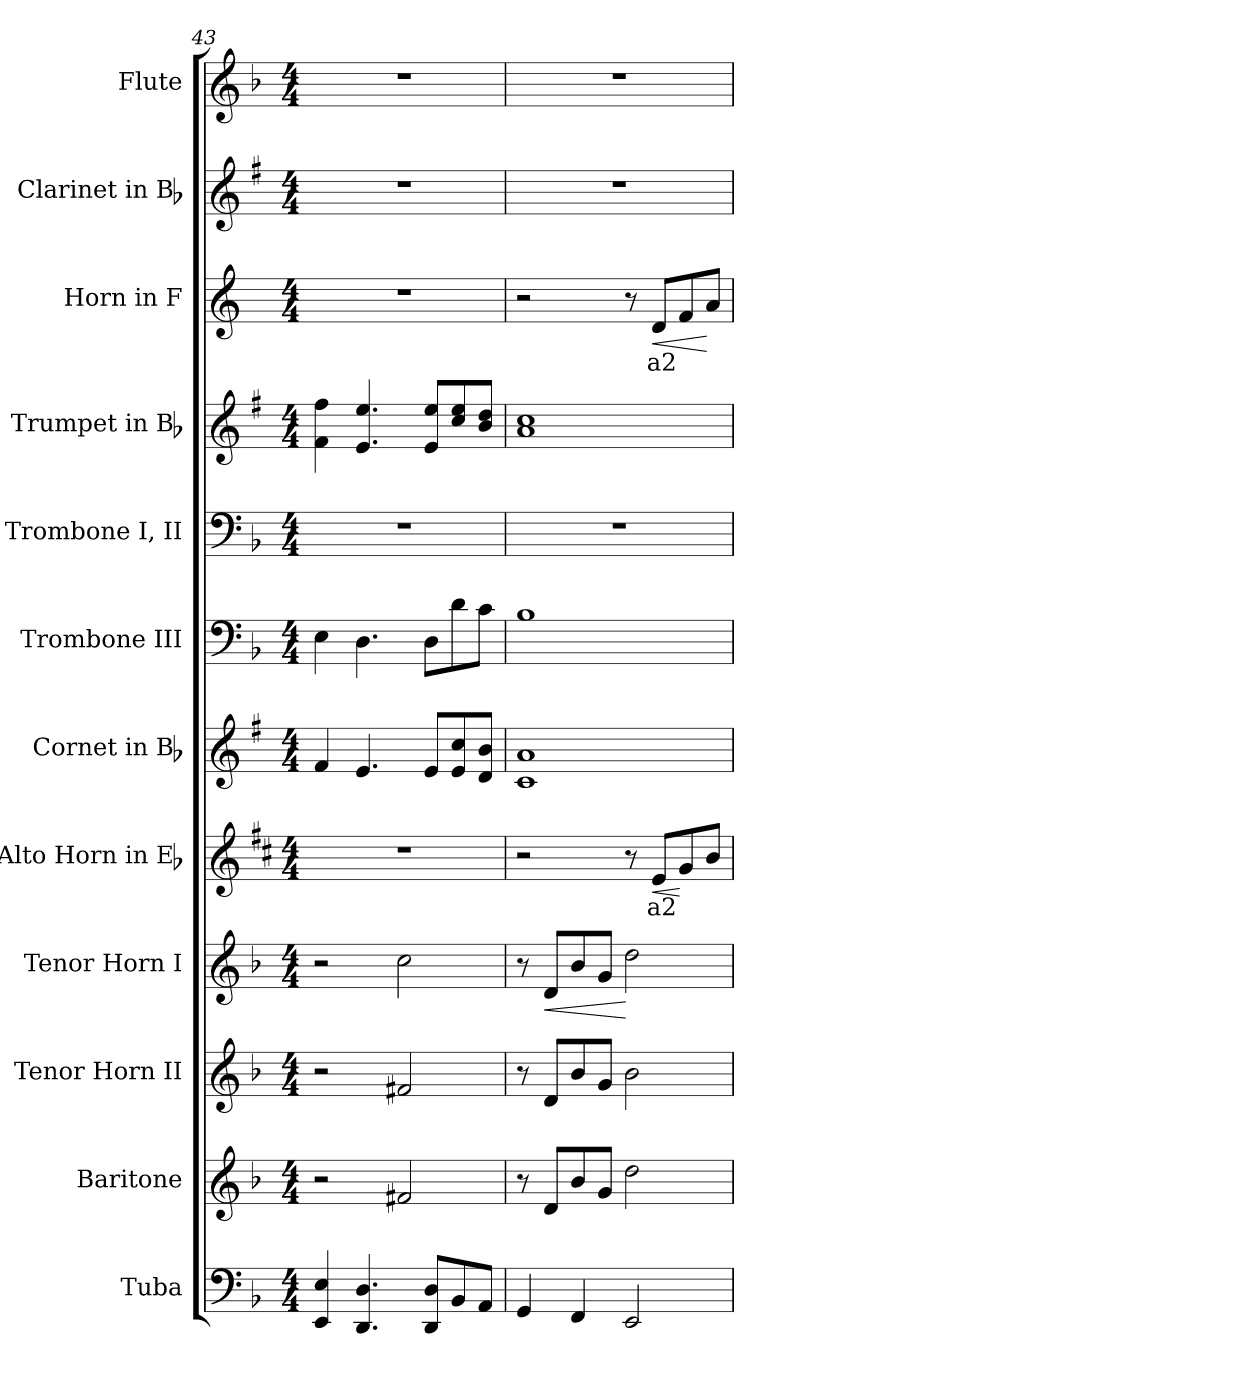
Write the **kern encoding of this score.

**kern	**kern	**kern	**kern	**dynam	**kern	**text	**dynam	**kern	**kern	**kern	**kern	**kern	**text	**dynam	**kern	**kern
*part12	*part11	*part10	*part9	*part9	*part8	*part8	*part8	*part7	*part6	*part5	*part4	*part3	*part3	*part3	*part2	*part1
*staff12	*staff11	*staff10	*staff9	*staff9	*staff8	*staff8	*staff8	*staff7	*staff6	*staff5	*staff4	*staff3	*staff3	*staff3	*staff2	*staff1
*I"Tuba	*I"Baritone	*I"Tenor Horn II	*I"Tenor Horn I	*	*I"Alto Horn in Eb	*	*	*I"Cornet in Bb	*I"Trombone III	*I"Trombone I, II	*I"Trumpet in Bb	*I"Horn in F	*	*	*I"Clarinet in Bb	*I"Flute
*I'Tba.	*I'Bar.	*I'Tenor.	*I'Tenor I.	*	*	*	*	*I'Cor.	*I'Tbn.	*I'Tbn.	*I'Tpt.	*I'Hn.	*	*	*I'Cl.	*I'Fl.
*clefF4	*clefG2	*clefG2	*clefG2	*	*clefG2	*	*	*clefG2	*clefF4	*clefF4	*clefG2	*clefG2	*	*	*clefG2	*clefG2
*	*ITrd8c14	*ITrd8c14	*ITrd8c14	*	*ITrd5c9	*	*	*ITrd1c2	*	*	*ITrd1c2	*ITrd4c7	*	*	*ITrd1c2	*
*k[b-]	*k[b-]	*k[b-]	*k[b-]	*	*k[b-]	*	*	*k[b-]	*k[b-]	*k[b-]	*k[b-]	*k[b-]	*	*	*k[b-]	*k[b-]
*F:	*F:	*F:	*F:	*	*F:	*	*	*F:	*F:	*F:	*F:	*F:	*	*	*F:	*F:
*M4/4	*M4/4	*M4/4	*M4/4	*	*M4/4	*	*	*M4/4	*M4/4	*M4/4	*M4/4	*M4/4	*	*	*M4/4	*M4/4
=43	=43	=43	=43	=43	=43	=43	=43	=43	=43	=43	=43	=43	=43	=43	=43	=43
4EEi/ 4Ei	2r	2r	2r	.	1r	.	.	4ei/	4Ei\	1r	4ei\ 4eei	1r	.	.	1r	1r
4.DDi/ 4.Di	.	.	.	.	.	.	.	4.di/	4.Di\	.	4.di/ 4.ddi	.	.	.	.	.
.	2F#Xi/	2F#Xi/	2ci\	.	.	.	.	.	.	.	.	.	.	.	.	.
8DDi/ 8DiL	.	.	.	.	.	.	.	8di/L	8Di\L	.	8di/ 8ddiL	.	.	.	.	.
8BB-i/	.	.	.	.	.	.	.	8di/ 8b-i	8di\	.	8b-i/ 8ddi	.	.	.	.	.
8AAi/J	.	.	.	.	.	.	.	8ci/ 8aiJ	8ci\J	.	8ai/ 8cciJ	.	.	.	.	.
=44	=44	=44	=44	=44	=44	=44	=44	=44	=44	=44	=44	=44	=44	=44	=44	=44
4GGi/	8r	8r	8r	.	2r	.	.	1B-i 1gi	1B-i	1r	1gi 1b-i	2r	.	.	1r	1r
!	!	!	!	!LO:HP:b	!	!	!	!	!	!	!	!	!	!	!	!
.	8Di/L	8Di/L	8Di/L	<	.	.	.	.	.	.	.	.	.	.	.	.
4FFi/	8B-i/	8B-i/	8B-i/	.	.	.	.	.	.	.	.	.	.	.	.	.
.	8Gi/J	8Gi/J	8Gi/J	.	.	.	.	.	.	.	.	.	.	.	.	.
2EEi/	2di\	2B-i\	2di\	[	8r	.	.	.	.	.	.	8r	.	.	.	.
!	!	!	!	!	!	!LO:LY:a:color=#000000	!LO:HP:b	!	!	!	!	!	!	!	!	!
!	!	!	!	!	!	!	!	!	!	!	!	!	!LO:LY:a:color=#000000	!LO:HP:b	!	!
.	.	.	.	.	8Gi/L	a2	<	.	.	.	.	8Gi/L	a2	<	.	.
.	.	.	.	.	8B-i/	.	[	.	.	.	.	8B-i/	.	.	.	.
.	.	.	.	.	8di/J	.	.	.	.	.	.	8di/J	.	[	.	.
=	=	=	=	=	=	=	=	=	=	=	=	=	=	=	=	=
*-	*-	*-	*-	*-	*-	*-	*-	*-	*-	*-	*-	*-	*-	*-	*-	*-
